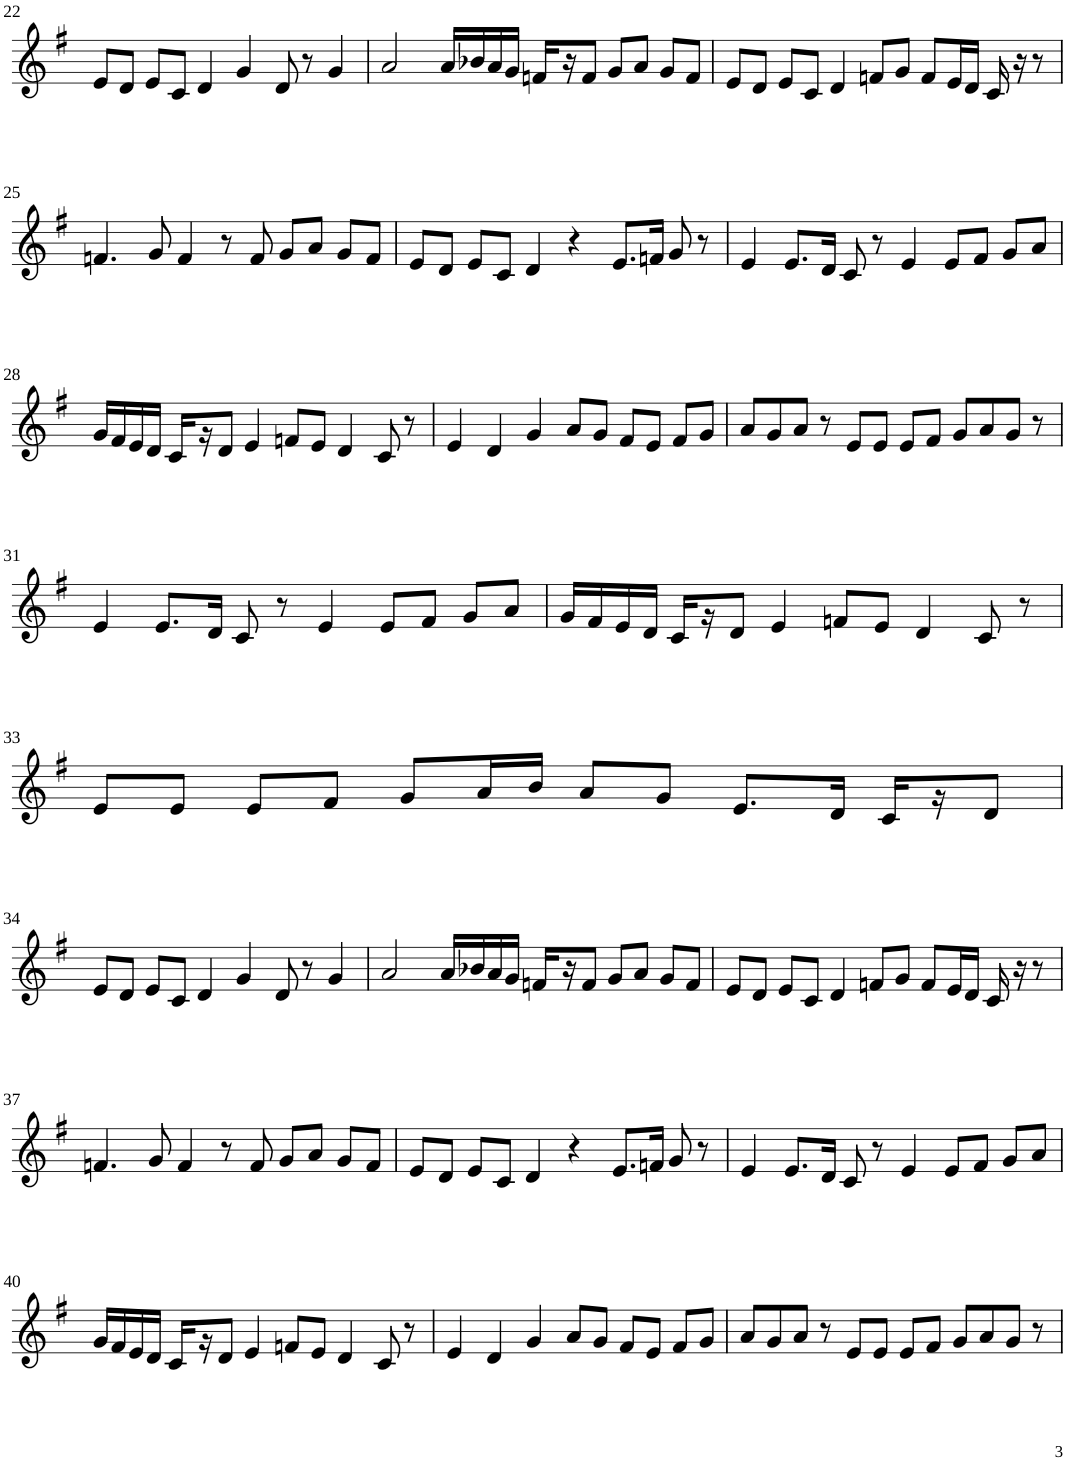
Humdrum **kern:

**kern
*part1
*staff1
*I"Violin
!!LO:PB:g=z
*clefG2
*k[f#]
*G:
*M6/4
=22
8e/L
8d/J
8e/L
8c/J
4d/
4g/
8d/
8r
4g/
=23
2a/
16a/LL
16b-X/
16a/
16g/JJ
16fn/LL
16r
8f/J
8g/L
8a/J
8g/L
8f/J
=24
8e/L
8d/J
8e/L
8c/J
4d/
8fn/L
8g/J
8f/L
16e/L
16d/JJ
16c/
16r
8r
!!LO:LB:g=z
=25
4.fn/
8g/
4f/
8r
8f/
8g/L
8a/J
8g/L
8f/J
=26
8e/L
8d/J
8e/L
8c/J
4d/
4r
8.e/L
16fn/Jk
8g/
8r
=27
4e/
8.e/L
16d/Jk
8c/
8r
4e/
8e/L
8f#/J
8g/L
8a/J
!!LO:LB:g=z
=28
16g/LL
16f#/
16e/
16d/JJ
16c/LL
16r
8d/J
4e/
8fn/L
8e/J
4d/
8c/
8r
=29
4e/
4d/
4g/
8a/L
8g/J
8f#/L
8e/J
8f#/L
8g/J
=30
8a/L
8g/
8a/J
8r
8e/L
8e/J
8e/L
8f#/J
8g/L
8a/
8g/J
8r
!!LO:LB:g=z
=31
4e/
8.e/L
16d/Jk
8c/
8r
4e/
8e/L
8f#/J
8g/L
8a/J
=32
16g/LL
16f#/
16e/
16d/JJ
16c/LL
16r
8d/J
4e/
8fn/L
8e/J
4d/
8c/
8r
!!LO:LB:g=z
=33
8e/L
8e/J
8e/L
8f#/J
8g/L
16a/L
16b/JJ
8a/L
8g/J
8.e/L
16d/Jk
16c/LL
16r
8d/J
!!LO:LB:g=z
=34
8e/L
8d/J
8e/L
8c/J
4d/
4g/
8d/
8r
4g/
=35
2a/
16a/LL
16b-X/
16a/
16g/JJ
16fn/LL
16r
8f/J
8g/L
8a/J
8g/L
8f/J
=36
8e/L
8d/J
8e/L
8c/J
4d/
8fn/L
8g/J
8f/L
16e/L
16d/JJ
16c/
16r
8r
!!LO:LB:g=z
=37
4.fn/
8g/
4f/
8r
8f/
8g/L
8a/J
8g/L
8f/J
=38
8e/L
8d/J
8e/L
8c/J
4d/
4r
8.e/L
16fn/Jk
8g/
8r
=39
4e/
8.e/L
16d/Jk
8c/
8r
4e/
8e/L
8f#/J
8g/L
8a/J
!!LO:LB:g=z
=40
16g/LL
16f#/
16e/
16d/JJ
16c/LL
16r
8d/J
4e/
8fn/L
8e/J
4d/
8c/
8r
=41
4e/
4d/
4g/
8a/L
8g/J
8f#/L
8e/J
8f#/L
8g/J
=42
8a/L
8g/
8a/J
8r
8e/L
8e/J
8e/L
8f#/J
8g/L
8a/
8g/J
8r
=
*-
